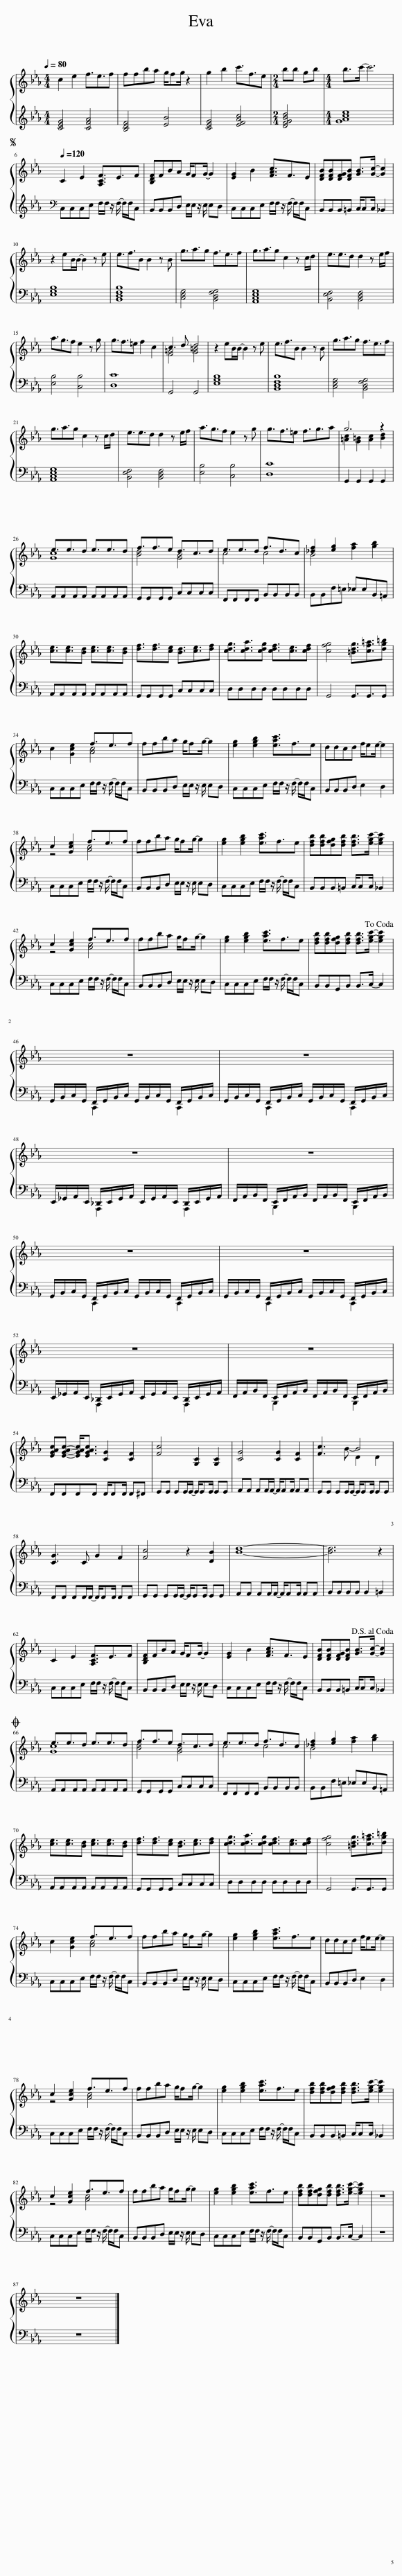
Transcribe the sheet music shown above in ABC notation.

X:1
%%score { ( 1 3 ) | ( 2 4 ) }
L:1/8
Q:1/4=80
M:4/4
I:linebreak $
K:Eb
V:1 treble
V:3 treble
V:2 treble
V:4 treble
V:1
 c2 e2 f3/2e3/2f | ffba g/fg/ z2 | g2 b2 c'3/2f3/2e |[M:2/4] bb gb |[M:4/4] b>c'- c'6 |$ %5
S[Q:1/4=120] C2 E2 [A,CF]3/2E3/2F | [B,DF]FBA G/FG/- G2 | [EG]2 B2 [FAc]3/2F3/2E | [DFB][DFB][DFG][DFB] [GB]>[Gc]- [Gc]2 |$ z2 eB/B/- B2 z e | %10
 e3/2f3/2B B2 z B | g3/2a3/2g f3/2e3/2f | g3/2a3/2g c2 z c/d/ | e3/2e3/2d d2 z e/f/ |$ a3/2g3/2f e2 z g | %15
 g3/2f3/2=e f2 c2 | c3 d d4 | z2 eB/B/- B2 z e | e3/2f3/2B B2 z B | g3/2a3/2g f3/2e3/2f |$ %20
 g3/2a3/2g c2 z c/d/ | e3/2e3/2d d2 z e/f/ | a3/2g3/2f e2 z g | g3/2f3/2=e f3/2g3/2a | g6 z2 |$ %25
 e3/2e3/2d e3/2e3/2d | f3/2f3/2e d3/2c3/2d | e3/2e3/2d f3/2d3/2c | [_df]2 [eg]2 [fa]2 [gb]2 |$ [ce]3/2[ce]3/2[Bd] [ce]3/2[ce]3/2[Bd] | %30
 [df]3/2[df]3/2[ce] [Bd]3/2[ce]3/2[df] | [cdg]3/2[cda]3/2[cdg] [cdf]3/2[ce]3/2[cdf] | [cfg]4 [=Bdg]3/2[cf=a]3/2[dg=b] |$ c2 [Gce]2 f3/2e3/2f | ffba g/fg/- g2 | %35
 [eg]2 [egb]2 [eac']3/2f3/2e | ddcd f/ee/- e2 |$ c2 [Gce]2 f3/2e3/2f | ffba g/fg/- g2 | [eg]2 [egb]2 [eac']3/2f3/2e | %40
 [dfb][dfb][dfg][dfb] [dfb]>[egc']- [egc']2 |$ c2 [Gce]2 f3/2e3/2f | ffba g/fg/- g2 | [eg]2 [egb]2 [eac']3/2f3/2e | [dfb][dfb][dfg][dfb] [dfb]>[egc']- [egc']2!dacoda! |$ %45
 z8 | z8 |$ z8 | z8 |$ z8 | %50
 z8 |$ z8 | z8 |$ [EGAc][EGAc]- [EGAc]<[EGAc] [CG]2 [CF]2 | [Fc]4 [G,C]2 [G,C]2 | %55
 [CG]4 [CG]2 [CF]2 | [Fc]3 B- B4 |$ [CG]3 C G2 F2 | [Fc]4 z2 [DB]2 | [Bd]8- | %60
 [Bd]6 z2 |$ C2 E2 [A,CF]3/2E3/2F | [B,DF]FBA G/FG/- G2 | [EG]2 B2 [FAc]3/2F3/2E | [DFB][DFB][DFG][DFB] [GB]>[Gc]- [Gc]2!D.S.! |$ %65
O e3/2e3/2d e3/2e3/2d | f3/2f3/2e d3/2c3/2d | e3/2e3/2d f3/2d3/2c | [_df]2 [eg]2 [fa]2 [gb]2 |$ [ce]3/2[ce]3/2[Bd] [ce]3/2[ce]3/2[Bd] | %70
 [df]3/2[df]3/2[ce] [Bd]3/2[ce]3/2[df] | [cdg]3/2[cda]3/2[cdg] [cdf]3/2[ce]3/2[cdf] | [cfg]4 [=Bdg]3/2[cf=a]3/2[dg=b] |$ c2 [Gce]2 f3/2e3/2f | ffba g/fg/- g2 | %75
 [eg]2 [egb]2 [eac']3/2f3/2e | ddcd f/ee/- e2 |$ c2 [Gce]2 f3/2e3/2f | ffba g/fg/- g2 | [eg]2 [egb]2 [eac']3/2f3/2e | %80
 [dfb][dfb][dfg][dfb] [dfb]>[egc']- [egc']2 |$ c2 [Gce]2 f3/2e3/2f | ffba g/fg/- g2 | [eg]2 [egb]2 [eac']3/2f3/2e | [dfb][dfb][dfg][dfb] [dfb]>[egc']- [egc']2 | %85
 z8 |$ z8 |] %87
V:2
 [CEG]4 [CFA]4 | [B,DF]4 [EB]4 | [CEG]4 [EFAc]4 |[M:2/4] [DFGBd]4 |[M:4/4] [GAce]8 |$ %5
[K:bass] C,C,C,E, F,/F,/ z/ F,/- F,/F,/C, | B,,B,,B,,D, E,/E,/ z/ E,/ E,D, | C,C,C,E, F,/F,/ z/ F,/- F,/F,/C, | B,,B,,B,,=B,, C,/C,C,/ _B,,2 |$ [E,G,B,]8 | %10
 [B,,D,F,B,]8 | [C,E,G,]4 [B,,D,F,G,]4 | [A,,C,E,G,]8 | [B,,E,F,]4 [B,,D,F,]4 |$ [E,B,]4 [C,B,]4 | %15
 [D,C]8 | G,,4 G,,4 | [E,G,B,]8 | [B,,D,F,B,]8 | [C,E,G,]4 [B,,D,F,G,]4 |$ %20
 [A,,C,E,G,]8 | [B,,E,F,]4 [B,,D,F,]4 | [E,B,]4 [C,B,]4 | [D,C]8 | G,,2 G,,2 G,,2 G,,2 |$ %25
 A,,A,,A,,A,, A,,A,,A,,A,, | G,,G,,G,,G,, C,C,C,C, | F,,F,,F,,F,, B,,B,,B,,B,, | B,,B,,F,=E, _E,E,B,,=A,, |$ A,,A,,A,,A,, A,,A,,A,,A,, | %30
 G,,G,,G,,G,, C,C,C,C, | D,D,D,D, D,D,D,D, | G,,4 G,,3/2G,,3/2G,, |$ C,C,C,E, F,/F,/ z/ F,/- F,/F,/C, | B,,B,,B,,D, E,/E,/ z/ E,/ E,D, | %35
 C,C,C,E, F,/F,/ z/ F,/- F,/F,/C, | B,,B,,B,,D, E,2 D,2 |$ C,C,C,E, F,/F,/ z/ F,/- F,/F,/C, | B,,B,,B,,D, E,/E,/ z/ E,/ E,D, | C,C,C,E, F,/F,/ z/ F,/- F,/F,/C, | %40
 B,,B,,B,,=B,, C,/C,C,/ _B,,2 |$ C,C,C,E, F,/F,/ z/ F,/- F,/F,/C, | B,,B,,B,,D, E,/E,/ z/ E,/ E,D, | C,C,C,E, F,/F,/ z/ F,/- F,/F,/C, | B,,B,,G,,B,, B,,>C,- C,2 |$ %45
 G,,/B,,/C,/G,,/ F,,/G,,/B,,/C,/ G,,/B,,/C,/G,,/ F,,/G,,/B,,/C,/ | G,,/B,,/C,/G,,/ F,,/G,,/B,,/C,/ G,,/B,,/C,/G,,/ F,,/G,,/B,,/C,/ |$ E,,/_G,,/A,,/E,,/ _D,,/E,,/G,,/A,,/ E,,/G,,/A,,/E,,/ D,,/E,,/G,,/A,,/ | F,,/A,,/B,,/F,,/ E,,/F,,/A,,/B,,/ F,,/A,,/B,,/F,,/ E,,/F,,/A,,/B,,/ |$ G,,/B,,/C,/G,,/ F,,/G,,/B,,/C,/ G,,/B,,/C,/G,,/ F,,/G,,/B,,/C,/ | %50
 G,,/B,,/C,/G,,/ F,,/G,,/B,,/C,/ G,,/B,,/C,/G,,/ F,,/G,,/B,,/C,/ |$ E,,/_G,,/A,,/E,,/ _D,,/E,,/G,,/A,,/ E,,/G,,/A,,/E,,/ D,,/E,,/G,,/A,,/ | F,,/A,,/B,,/F,,/ E,,/F,,/A,,/B,,/ F,,/A,,/B,,/F,,/ E,,/F,,/A,,/B,,/ |$ F,,F,,F,,F,, F,,/F,,F,,/ F,,^F,, | G,,G,, G,,G,,/G,,/- G,,/G,,G,,/ G,,G,, | %55
 A,,A,, A,,A,,/A,,/- A,,/A,,A,,/ A,,A,, | G,,G,, G,,G,,/G,,/- G,,/G,,G,,/ G,,G,, |$ F,,F,, F,,F,,/F,,/- F,,/F,,F,,/ F,,F,, | G,,G,, G,,G,,/G,,/- G,,/G,,G,,/ G,,G,, | A,,A,, A,,A,,/A,,/- A,,/A,,A,,/ A,,A,, | %60
 B,,B,,B,,B,, B,,2 =B,,2 |$ C,C,C,E, F,/F,/ z/ F,/- F,/F,/C, | B,,B,,B,,D, E,/E,/ z/ E,/ E,D, | C,C,C,E, F,/F,/ z/ F,/- F,/F,/C, | B,,B,,B,,=B,, C,/C,C,/ _B,,2 |$ %65
 A,,A,,A,,A,, A,,A,,A,,A,, | G,,G,,G,,G,, C,C,C,C, | F,,F,,F,,F,, B,,B,,B,,B,, | B,,B,,F,=E, _E,E,B,,=A,, |$ A,,A,,A,,A,, A,,A,,A,,A,, | %70
 G,,G,,G,,G,, C,C,C,C, | D,D,D,D, D,D,D,D, | G,,4 G,,3/2G,,3/2G,, |$ C,C,C,E, F,/F,/ z/ F,/- F,/F,/C, | B,,B,,B,,D, E,/E,/ z/ E,/ E,D, | %75
 C,C,C,E, F,/F,/ z/ F,/- F,/F,/C, | B,,B,,B,,D, E,2 D,2 |$ C,C,C,E, F,/F,/ z/ F,/- F,/F,/C, | B,,B,,B,,D, E,/E,/ z/ E,/ E,D, | C,C,C,E, F,/F,/ z/ F,/- F,/F,/C, | %80
 B,,B,,B,,=B,, C,/C,C,/ _B,,2 |$ C,C,C,E, F,/F,/ z/ F,/- F,/F,/C, | B,,B,,B,,D, E,/E,/ z/ E,/ E,D, | C,C,C,E, F,/F,/ z/ F,/- F,/F,/C, | B,,B,,G,,B,, B,,>C,- C,2 | %85
 z8 |$ z8 |] %87
V:3
 x8 | x8 | x8 |[M:2/4] x4 |[M:4/4] x8 |$ %5
 x8 | x8 | x8 | x8 |$ x8 | %10
 x8 | x8 | x8 | x8 |$ x8 | %15
 x8 | [F=A]4 [G=B]4 | x8 | x8 | x8 |$ %20
 x8 | x8 | x8 | x8 | [=Ac]2 [G=B]2 [Ac]2 [Bd]2 |$ %25
 [Gc]8 | [Bd]4 [GB]4 | c4 c4 | B4 x4 |$ x8 | %30
 x8 | x8 | x8 |$ x4 [Ac]4 | x8 | %35
 x8 | x8 |$ z4 [Ac]4 | x8 | x8 | %40
 x8 |$ z4 [Ac]4 | x8 | x8 | x8 |$ %45
 x8 | x8 |$ x8 | x8 |$ x8 | %50
 x8 |$ x8 | x8 |$ x8 | x8 | %55
 x8 | x4 D2 D2 |$ x8 | x8 | x8 | %60
 x8 |$ x8 | x8 | x8 | x8 |$ %65
 [Gc]8 | [Bd]4 [GB]4 | c4 c4 | B4 x4 |$ x8 | %70
 x8 | x8 | x8 |$ x4 [Ac]4 | x8 | %75
 x8 | x8 |$ z4 [Ac]4 | x8 | x8 | %80
 x8 |$ z4 [Ac]4 | x8 | x8 | x8 | %85
 x8 |$ x8 |] %87
V:4
 x8 | x8 | x8 |[M:2/4] x4 |[M:4/4] x8 |$ %5
[K:bass] x8 | x8 | x8 | x8 |$ x8 | %10
 x8 | x8 | x8 | x8 |$ x8 | %15
 x8 | x8 | x8 | x8 | x8 |$ %20
 x8 | x8 | x8 | x8 | x8 |$ %25
 x8 | x8 | x8 | x8 |$ x8 | %30
 x8 | x8 | x8 |$ x8 | x8 | %35
 x8 | x8 |$ x8 | x8 | x8 | %40
 x8 |$ x8 | x8 | x8 | x8 |$ %45
 x2 C,,2 x2 C,,2 | x2 C,,2 x2 C,,2 |$ x2 A,,,2 x2 A,,,2 | x2 B,,,2 x2 B,,,2 |$ x2 C,,2 x2 C,,2 | %50
 x2 C,,2 x2 C,,2 |$ x2 A,,,2 x2 A,,,2 | x2 B,,,2 x2 B,,,2 |$ x8 | x8 | %55
 x8 | x8 |$ x8 | x8 | x8 | %60
 x8 |$ x8 | x8 | x8 | x8 |$ %65
 x8 | x8 | x8 | x8 |$ x8 | %70
 x8 | x8 | x8 |$ x8 | x8 | %75
 x8 | x8 |$ x8 | x8 | x8 | %80
 x8 |$ x8 | x8 | x8 | x8 | %85
 x8 |$ x8 |] %87
